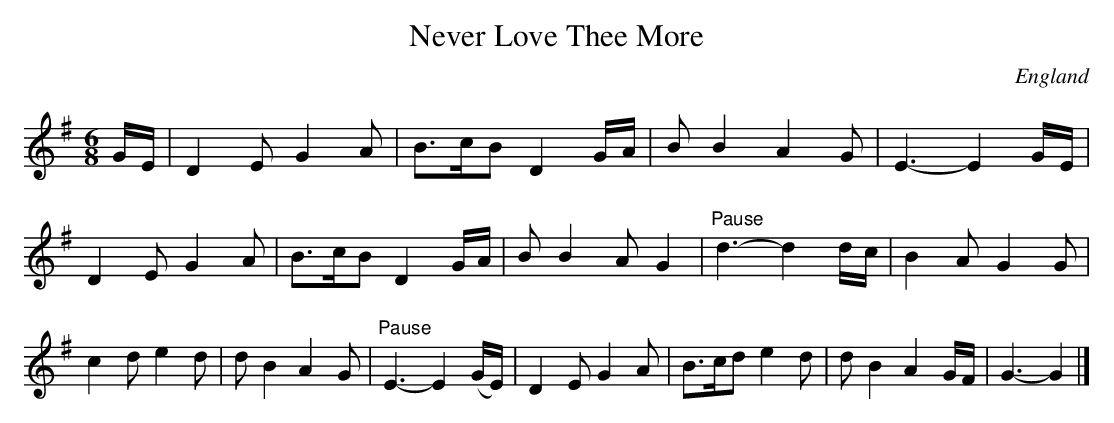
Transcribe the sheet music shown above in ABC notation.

X:1
T:Never Love Thee More
M:6/8
O:England
K:G
G/E/|\
D2E G2A| B>cB D2G/A/| BB2 A2G| E3-E2 G/E/|\
D2E G2A| B>cB D2G/A/| BB2 AG2| "Pause"d3-d2 d/c/|\
B2A G2G| c2d e2d| dB2 A2G| "Pause"E3-E2 (G/E/)|\
D2E G2A| B>cd e2d| dB2 A2 G/F/| G3-G2|]
